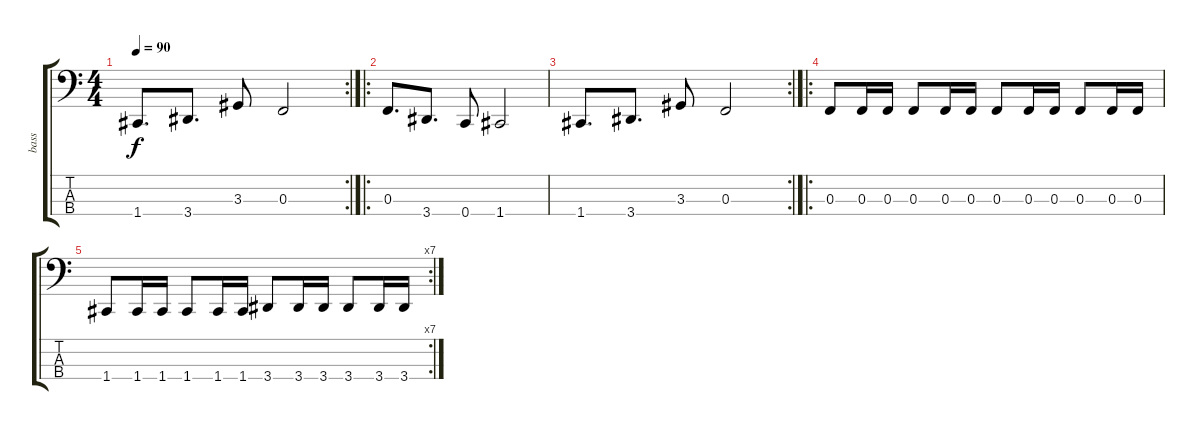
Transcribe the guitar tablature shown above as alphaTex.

\track ("bass" "bass") {instrument electricbassfinger}
\staff {score tabs}
\tuning (Eb2 Bb1 F1 C1) {hide}
\rc 2
\ts (4 4)
\tempo 90
\clef f4
\ks c
1.4.8{d dy f} 3.4.8{d} 3.3.8 0.3.2 |
\ro
0.3.8{d} 3.4.8{d} 0.4.8 1.4.2 |
\rc 2
1.4.8{d} 3.4.8{d} 3.3.8 0.3.2 |
\ro
0.3.8 0.3.16 0.3.16 0.3.8 0.3.16 0.3.16 0.3.8 0.3.16 0.3.16 0.3.8 0.3.16 0.3.16 |
\rc 7
1.4.8 1.4.16 1.4.16 1.4.8 1.4.16 1.4.16 3.4.8 3.4.16 3.4.16 3.4.8 3.4.16 3.4.16
